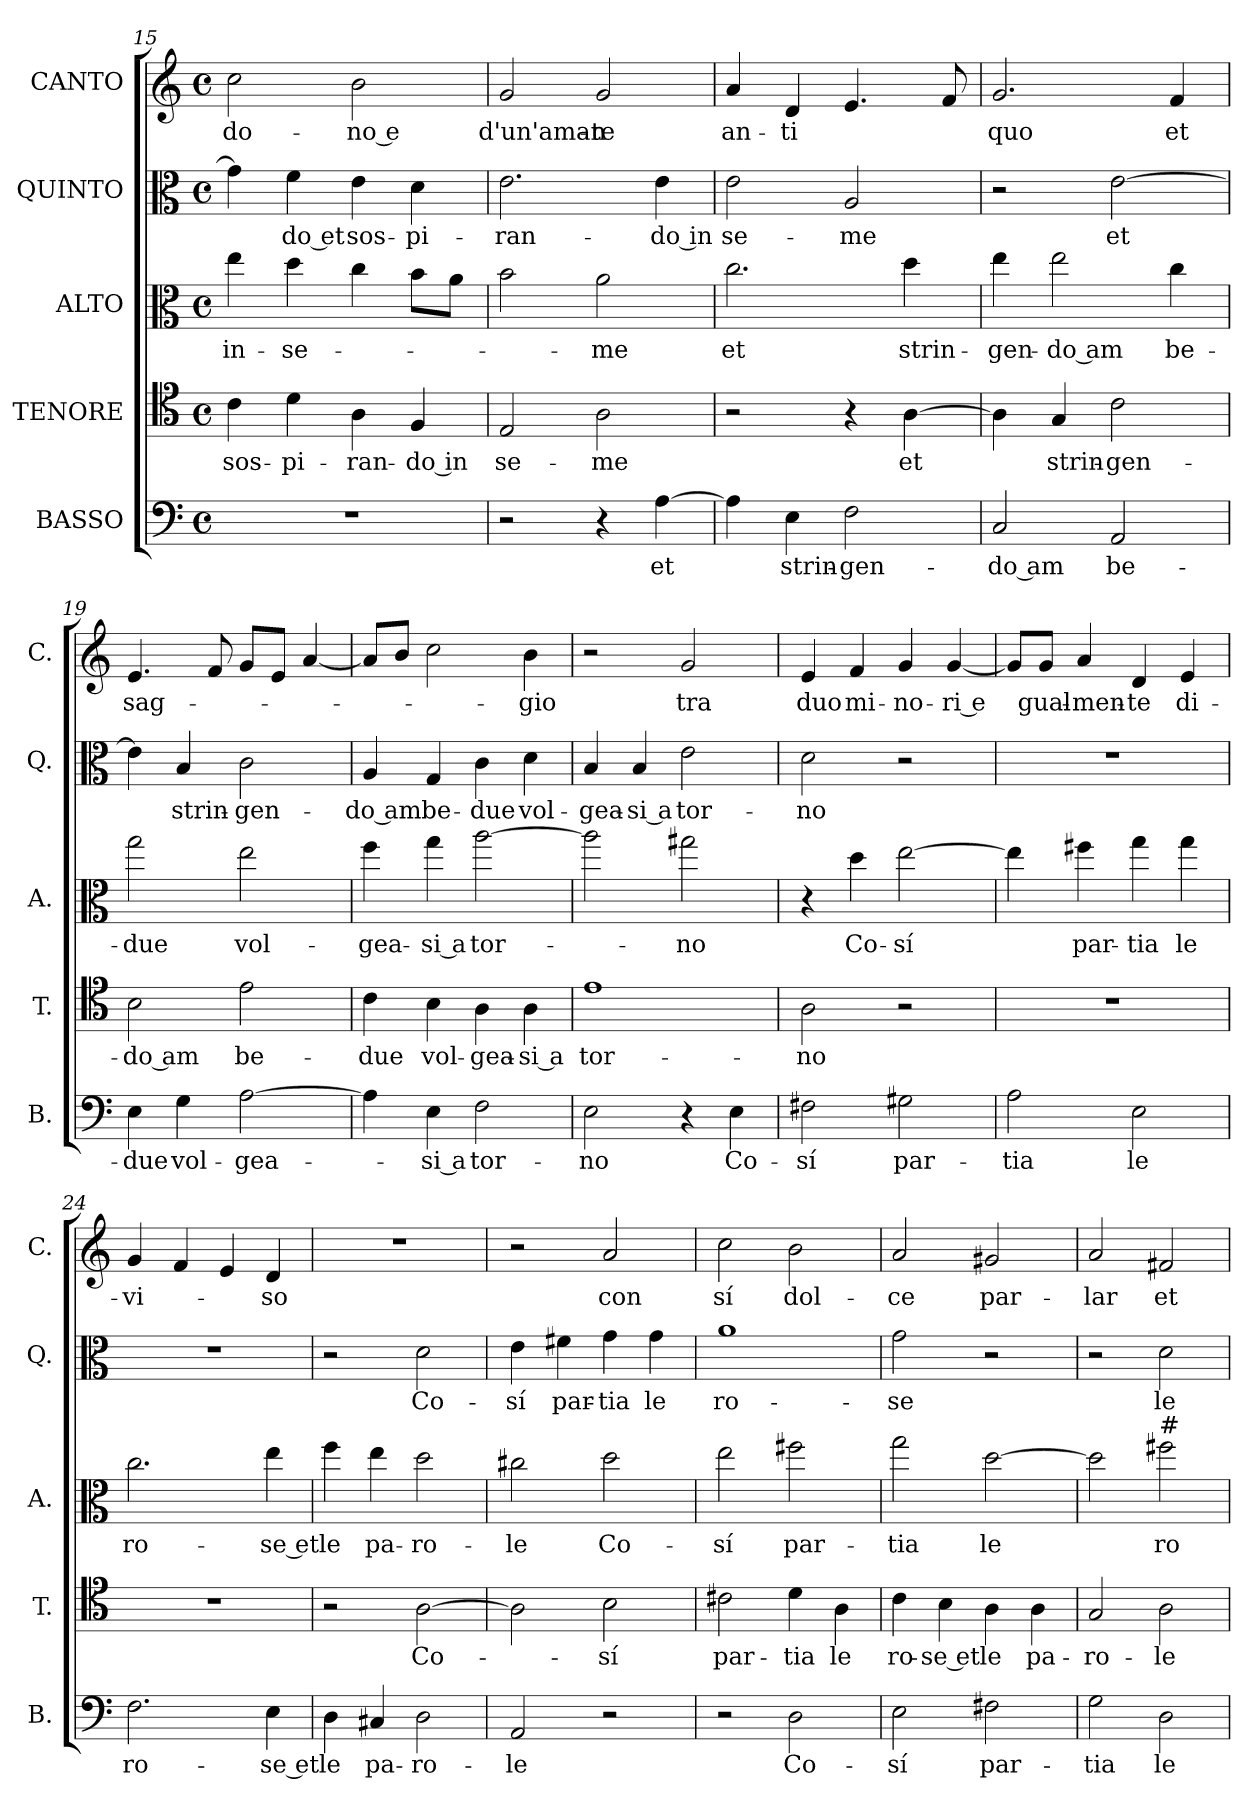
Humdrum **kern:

**kern	**text	**kern	**text	**kern	**text	**kern	**text	**kern	**text
*part5	*part5	*part4	*part4	*part3	*part3	*part2	*part2	*part1	*part1
*staff5	*staff5	*staff4	*staff4	*staff3	*staff3	*staff2	*staff2	*staff1	*staff1
*I"BASSO	*	*I"TENORE	*	*I"ALTO	*	*I"QUINTO	*	*I"CANTO	*
*I'B.	*	*I'T.	*	*I'A.	*	*I'Q.	*	*I'C.	*
*clefF4	*	*clefC4	*	*clefC3	*	*clefC3	*	*clefG2	*
*k[]	*	*k[]	*	*k[]	*	*k[]	*	*k[]	*
*C:	*	*C:	*	*C:	*	*C:	*	*C:	*
*M4/4	*	*M4/4	*	*M4/4	*	*M4/4	*	*M4/4	*
*met(c)	*	*met(c)	*	*met(c)	*	*met(c)	*	*met(c)	*
=15	=15	=15	=15	=15	=15	=15	=15	=15	=15
1r	.	4c	sos-	4ee	in-	4g]	.	2cc	do-
.	.	4d	-pi-	4dd	-se-	4f	-do et	.	.
.	.	4A	-ran-	4cc	.	4e	sos-	2b	-no e
.	.	4F	-do in	8bL	.	4d	-pi-	.	.
.	.	.	.	8aJ	.	.	.	.	.
=16	=16	=16	=16	=16	=16	=16	=16	=16	=16
2r	.	2E	-se-	2b	.	2.e	-ran-	2g	d'un'aman-
4r	.	2A	-me	2a	-me	.	.	2g	-te
[4A	et	.	.	.	.	4e	-do in	.	.
=17	=17	=17	=17	=17	=17	=17	=17	=17	=17
4A]	.	2r	.	2.cc	et	2e	-se-	4a	an-
4E	strin-	.	.	.	.	.	.	4d	-ti
2F	-gen-	4r	.	.	.	2A	-me	4.e	.
.	.	[4A	et	4dd	strin-	.	.	.	.
.	.	.	.	.	.	.	.	8f	.
=18	=18	=18	=18	=18	=18	=18	=18	=18	=18
2C	-do am	4A]	.	4ee	-gen-	2r	.	2.g	quo
.	.	4G	strin-	2ee	-do am	.	.	.	.
2AA	-be-	2c	-gen-	.	.	[2e	et	.	.
.	.	.	.	4cc	-be-	.	.	4f	et
!!LO:LB:g=z
=19	=19	=19	=19	=19	=19	=19	=19	=19	=19
4E	-due	2B	-do am	2gg	-due	4e]	.	4.e	sag-
4G	vol-	.	.	.	.	4B	strin-	.	.
.	.	.	.	.	.	.	.	8f	.
[2A	-gea-	2e	-be-	2ee	vol-	2c	-gen-	8gL	.
.	.	.	.	.	.	.	.	8eJ	.
.	.	.	.	.	.	.	.	[4a	.
=20	=20	=20	=20	=20	=20	=20	=20	=20	=20
4A]	.	4c	-due	4ff	-gea-	4A	-do am	8aL]	.
.	.	.	.	.	.	.	.	8bJ	.
4E	-si a	4B	vol-	4gg	-si a	4G	-be-	2cc	.
2F	tor-	4A	-gea-	[2aa	tor-	4c	-due	.	.
.	.	4A	-si a	.	.	4d	vol-	4b	-gio
=21	=21	=21	=21	=21	=21	=21	=21	=21	=21
2E	-no	1e	tor-	2aa]	.	4B	-gea-	2r	.
.	.	.	.	.	.	4B	-si a	.	.
4r	.	.	.	2gg#	-no	2e	tor-	2g	tra
4E	Co-	.	.	.	.	.	.	.	.
=22	=22	=22	=22	=22	=22	=22	=22	=22	=22
2F#	-sí	2A	-no	4r	.	2d	-no	4e	duo
.	.	.	.	4dd	Co-	.	.	4f	mi-
2G#	par-	2r	.	[2ee	-sí	2r	.	4g	-no-
.	.	.	.	.	.	.	.	[4g	-ri e
=23	=23	=23	=23	=23	=23	=23	=23	=23	=23
2A	-tia	1r	.	4ee]	.	1r	.	8gL]	.
.	.	.	.	.	.	.	.	8gJ	-gual-
.	.	.	.	4ff#	par-	.	.	4a	-men-
2E	le	.	.	4gg	-tia	.	.	4d	-te
.	.	.	.	4gg	le	.	.	4e	di-
!!LO:PB:g=z
=24	=24	=24	=24	=24	=24	=24	=24	=24	=24
2.F	ro-	1r	.	2.cc	ro-	1r	.	4g	-vi-
.	.	.	.	.	.	.	.	4f	.
.	.	.	.	.	.	.	.	4e	.
4E	-se et	.	.	4ee	-se et	.	.	4d	-so
=25	=25	=25	=25	=25	=25	=25	=25	=25	=25
4D	le	2r	.	4ff	le	2r	.	1r	.
4C#	pa-	.	.	4ee	pa-	.	.	.	.
2D	-ro-	[2A	Co-	2dd	-ro-	2d	Co-	.	.
=26	=26	=26	=26	=26	=26	=26	=26	=26	=26
2AA	-le	2A]	.	2cc#	-le	4e	-sí	2r	.
.	.	.	.	.	.	4f#	par-	.	.
2r	.	2B	-sí	2dd	Co-	4g	-tia	2a	con
.	.	.	.	.	.	4g	le	.	.
=27	=27	=27	=27	=27	=27	=27	=27	=27	=27
2r	.	2c#	par-	2ee	-sí	1a	ro-	2cc	sí
2D	Co-	4d	-tia	2ff#	par-	.	.	2b	dol-
.	.	4A	le	.	.	.	.	.	.
=28	=28	=28	=28	=28	=28	=28	=28	=28	=28
2E	-sí	4c	ro-	2gg	-tia	2g	-se	2a	-ce
.	.	4B	-se et	.	.	.	.	.	.
2F#	par-	4A	le	[2dd	le	2r	.	2g#	par-
.	.	4A	pa-	.	.	.	.	.	.
=29	=29	=29	=29	=29	=29	=29	=29	=29	=29
2G	-tia	2G	-ro-	2dd]	.	2r	.	2a	-lar
!	!	!	!	!LO:TX:t=#	!	!	!	!	!
2D	le	2A	-le	2ff#	ro-	2d	le	2f#	et
=	=	=	=	=	=	=	=	=	=
*-	*-	*-	*-	*-	*-	*-	*-	*-	*-
